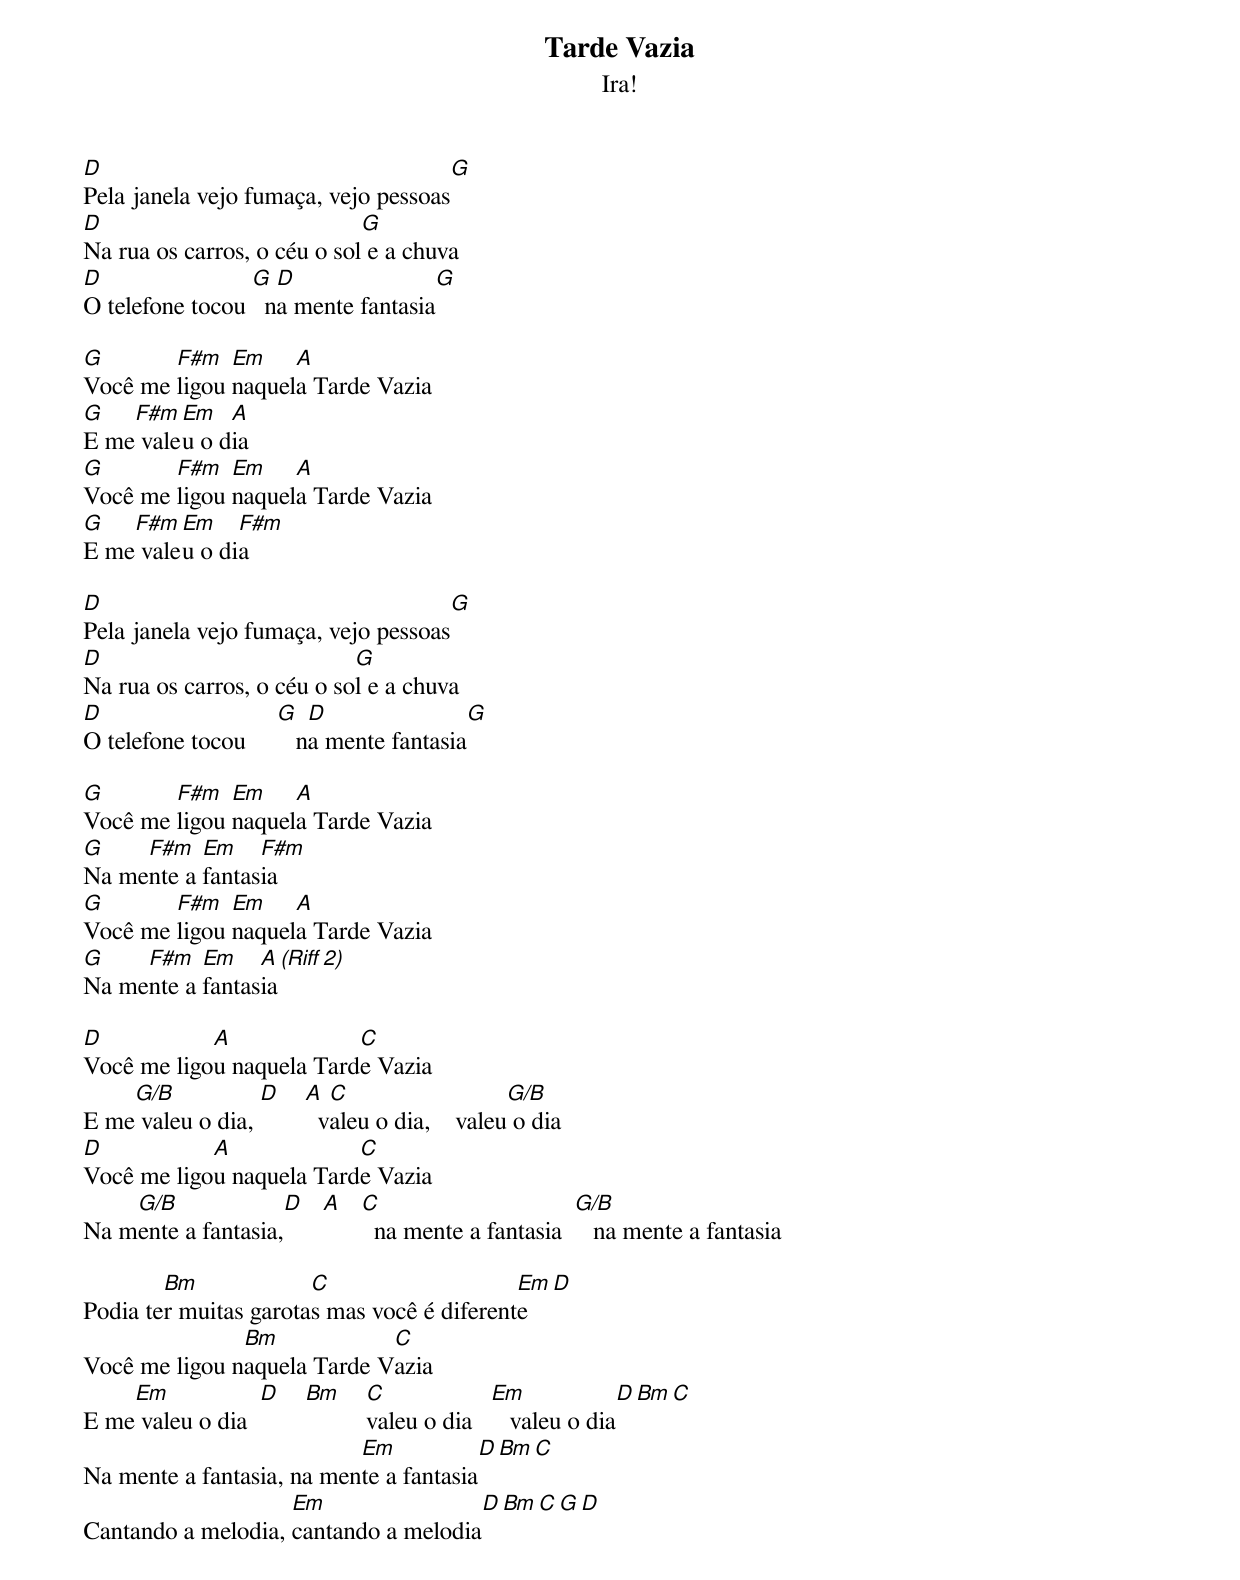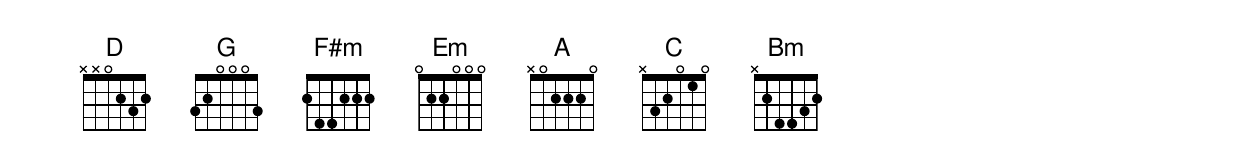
Tarde Vazia
Ira!

D                                    G
Pela janela vejo fumaça, vejo pessoas
D                            G
Na rua os carros, o céu o sol e a chuva
D                G  D                 G
O telefone tocou   na mente fantasia

G       F#m   Em    A
Você me ligou naquela Tarde Vazia
G   F#m  Em   A
E me valeu o dia
G       F#m   Em    A
Você me ligou naquela Tarde Vazia
G   F#m  Em    F#m
E me valeu o dia

D                                    G
Pela janela vejo fumaça, vejo pessoas
D                           G
Na rua os carros, o céu o sol e a chuva
D                    G   D                   G
O telefone tocou        na mente fantasia

G       F#m   Em    A
Você me ligou naquela Tarde Vazia
G    F#m   Em    F#m
Na mente a fantasia
G       F#m   Em    A
Você me ligou naquela Tarde Vazia
G    F#m   Em    A (Riff 2)
Na mente a fantasia

D           A             C
Você me ligou naquela Tarde Vazia
    G/B           D   A  C                   G/B
E me valeu o dia,       valeu o dia,    valeu o dia
D           A             C
Você me ligou naquela Tarde Vazia
    G/B             D  A  C                      G/B
Na mente a fantasia,        na mente a fantasia     na mente a fantasia

        Bm             C                    Em     D
Podia ter muitas garotas mas você é diferente
               Bm            C
Você me ligou naquela Tarde Vazia
    Em            D   Bm  C             Em              D  Bm   C
E me valeu o dia          valeu o dia      valeu o dia
                           Em                   D    Bm  C
Na mente a fantasia, na mente a fantasia
                    Em                     D  Bm  C  G  D
Cantando a melodia, cantando a melodia
